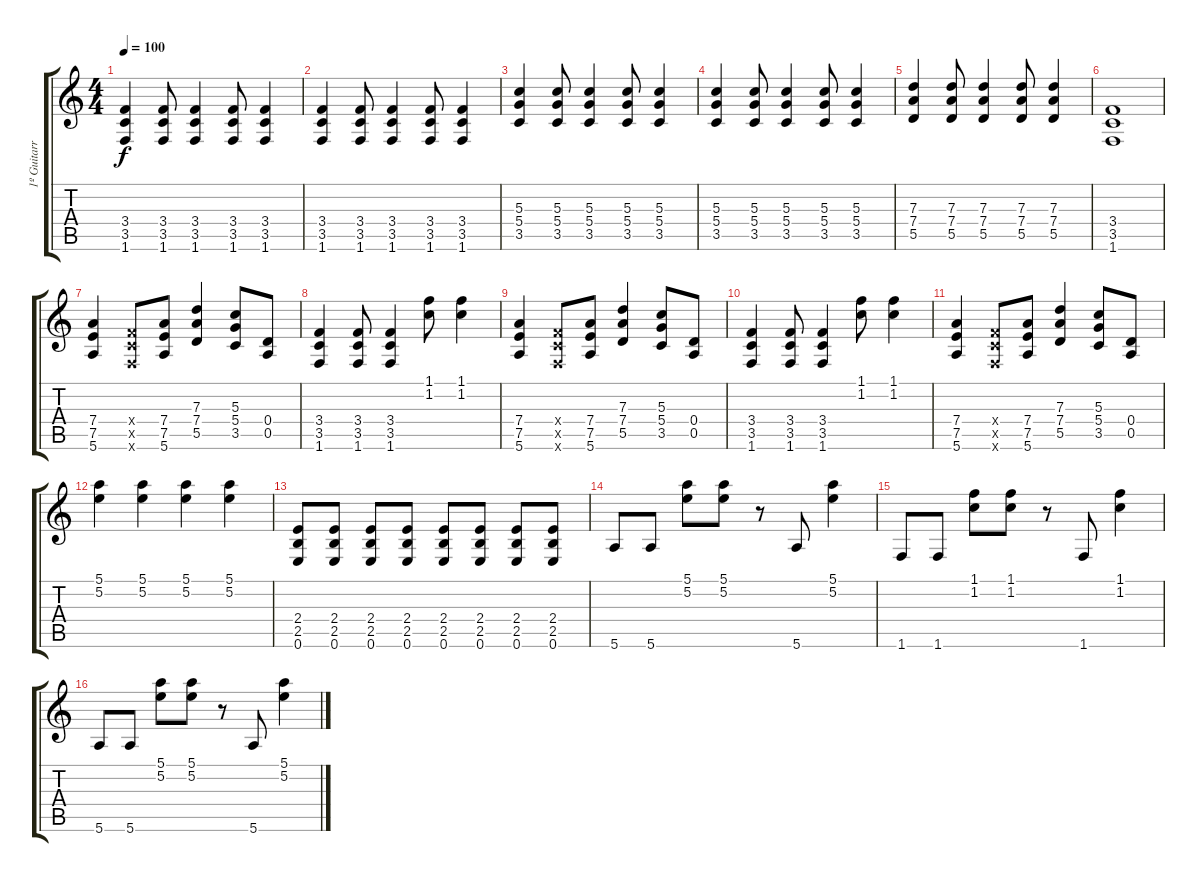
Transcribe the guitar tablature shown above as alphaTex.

\track ("1º Guitarra" "1º Guitarr") {instrument distortionguitar}
\staff {score tabs}
\tuning (E4 B3 G3 D3 A2 E2) {hide}
\ts (4 4)
\tempo 100
\clef g2
\ks c
(3.4 3.5 1.6).4{dy f} (3.4 3.5 1.6).8 (3.4 3.5 1.6).4 (3.4 3.5 1.6).8 (3.4 3.5 1.6).4 |
(3.4 3.5 1.6).4 (3.4 3.5 1.6).8 (3.4 3.5 1.6).4 (3.4 3.5 1.6).8 (3.4 3.5 1.6).4 |
(5.3 5.4 3.5).4 (5.3 5.4 3.5).8 (5.3 5.4 3.5).4 (5.3 5.4 3.5).8 (5.3 5.4 3.5).4 |
(5.3 5.4 3.5).4 (5.3 5.4 3.5).8 (5.3 5.4 3.5).4 (5.3 5.4 3.5).8 (5.3 5.4 3.5).4 |
(7.3 7.4 5.5).4 (7.3 7.4 5.5).8 (7.3 7.4 5.5).4 (7.3 7.4 5.5).8 (7.3 7.4 5.5).4 |
(3.4 3.5 1.6).1 |
(7.4 7.5 5.6).4 (3.4{x} 3.5{x} 1.6{x}).8 (7.4 7.5 5.6).8 (7.3 7.4 5.5).4 (5.3 5.4 3.5).8 (0.4 0.5).8 |
(3.4 3.5 1.6).4 (3.4 3.5 1.6).8 (3.4 3.5 1.6).4 (1.1 1.2).8 (1.1 1.2).4 |
(7.4 7.5 5.6).4 (3.4{x} 3.5{x} 1.6{x}).8 (7.4 7.5 5.6).8 (7.3 7.4 5.5).4 (5.3 5.4 3.5).8 (0.4 0.5).8 |
(3.4 3.5 1.6).4 (3.4 3.5 1.6).8 (3.4 3.5 1.6).4 (1.1 1.2).8 (1.1 1.2).4 |
(7.4 7.5 5.6).4 (3.4{x} 3.5{x} 1.6{x}).8 (7.4 7.5 5.6).8 (7.3 7.4 5.5).4 (5.3 5.4 3.5).8 (0.4 0.5).8 |
(5.1 5.2).4 (5.1 5.2).4 (5.1 5.2).4 (5.1 5.2).4 |
(2.4 2.5 0.6).8 (2.4 2.5 0.6).8 (2.4 2.5 0.6).8 (2.4 2.5 0.6).8 (2.4 2.5 0.6).8 (2.4 2.5 0.6).8 (2.4 2.5 0.6).8 (2.4 2.5 0.6).8 |
5.6.8 5.6.8 (5.1 5.2).8 (5.1 5.2).8 r.8 5.6.8 (5.1 5.2).4 |
1.6.8 1.6.8 (1.1 1.2).8 (1.1 1.2).8 r.8 1.6.8 (1.1 1.2).4 |
5.6.8 5.6.8 (5.1 5.2).8 (5.1 5.2).8 r.8 5.6.8 (5.1 5.2).4
